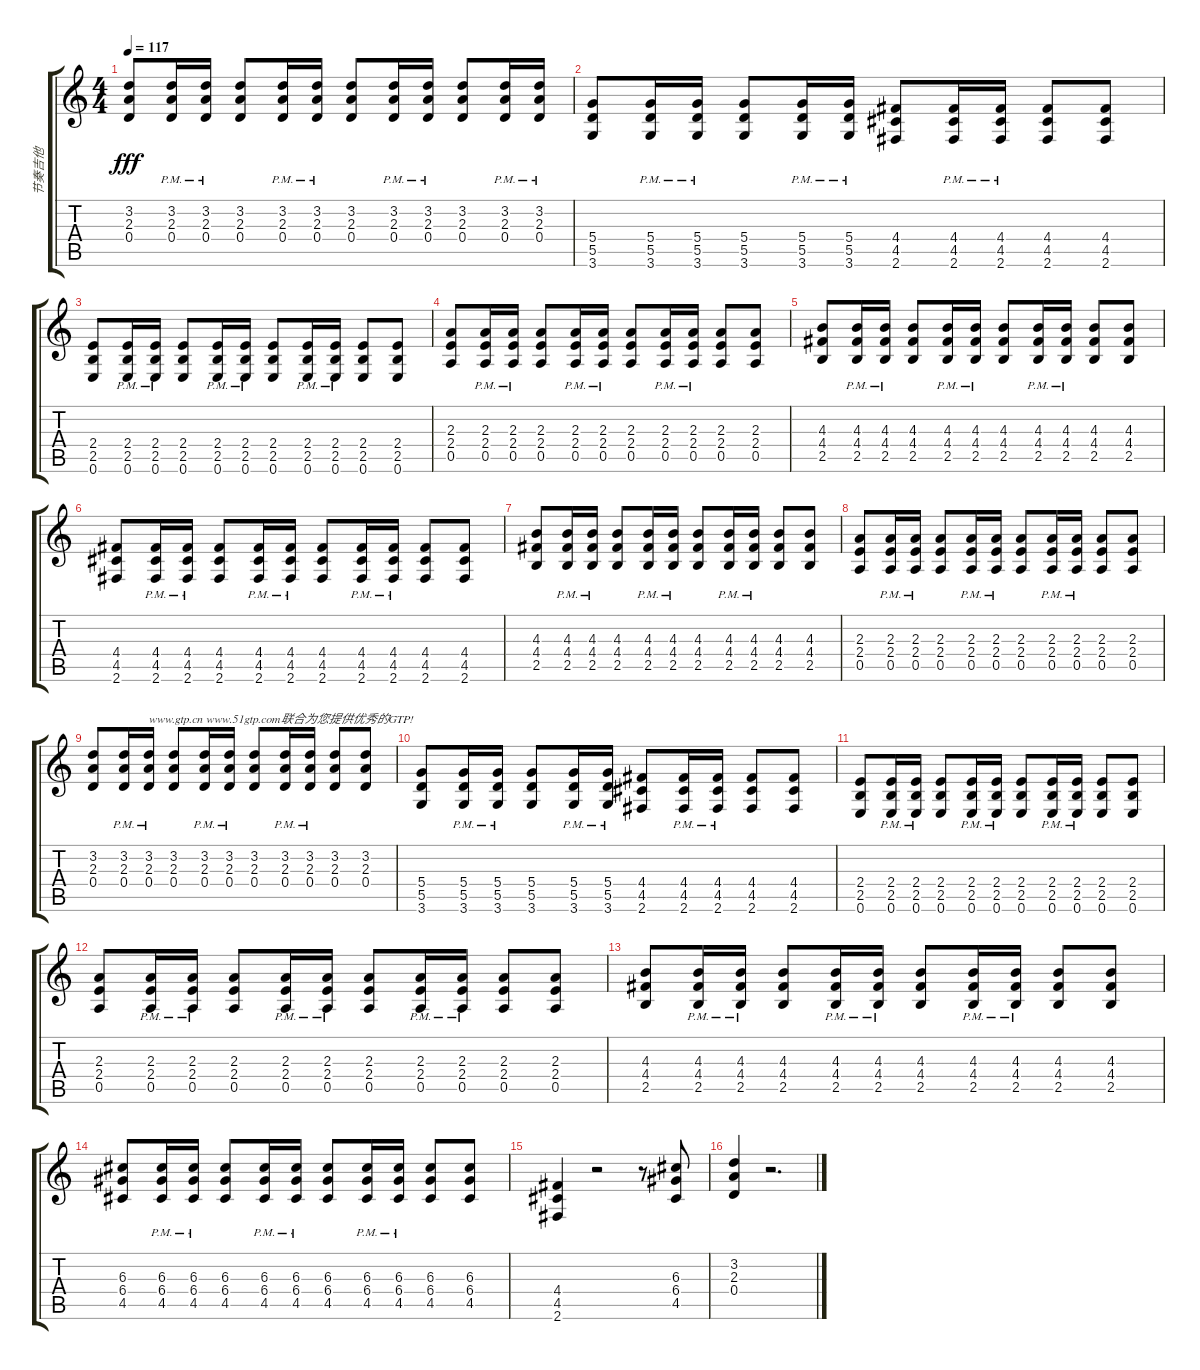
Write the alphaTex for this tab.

\track ("节奏吉他" "节奏吉他") {instrument distortionguitar}
\staff {score tabs}
\tuning (E4 B3 G3 D3 A2 E2) {hide}
\ts (4 4)
\tempo 117
\clef g2
\ks c
(3.2 2.3 0.4).8{dy fff} (3.2{pm} 2.3{pm} 0.4{pm}).16 (3.2{pm} 2.3{pm} 0.4{pm}).16 (3.2 2.3 0.4).8 (3.2{pm} 2.3{pm} 0.4{pm}).16 (3.2{pm} 2.3{pm} 0.4{pm}).16 (3.2 2.3 0.4).8 (3.2{pm} 2.3{pm} 0.4{pm}).16 (3.2{pm} 2.3{pm} 0.4{pm}).16 (3.2 2.3 0.4).8 (3.2{pm} 2.3{pm} 0.4{pm}).16 (3.2{pm} 2.3{pm} 0.4{pm}).16 |
(5.4 5.5 3.6).8 (5.4{pm} 5.5{pm} 3.6{pm}).16 (5.4{pm} 5.5{pm} 3.6{pm}).16 (5.4 5.5 3.6).8 (5.4{pm} 5.5{pm} 3.6{pm}).16 (5.4{pm} 5.5{pm} 3.6{pm}).16 (4.4 4.5 2.6).8 (4.4{pm} 4.5{pm} 2.6{pm}).16 (4.4{pm} 4.5{pm} 2.6{pm}).16 (4.4 4.5 2.6).8 (4.4 4.5 2.6).8 |
(2.4 2.5 0.6).8 (2.4{pm} 2.5{pm} 0.6{pm}).16 (2.4{pm} 2.5{pm} 0.6{pm}).16 (2.4 2.5 0.6).8 (2.4{pm} 2.5{pm} 0.6{pm}).16 (2.4{pm} 2.5{pm} 0.6{pm}).16 (2.4 2.5 0.6).8 (2.4{pm} 2.5{pm} 0.6{pm}).16 (2.4{pm} 2.5{pm} 0.6{pm}).16 (2.4 2.5 0.6).8 (2.4 2.5 0.6).8 |
(2.3 2.4 0.5).8 (2.3{pm} 2.4{pm} 0.5{pm}).16 (2.3{pm} 2.4{pm} 0.5{pm}).16 (2.3 2.4 0.5).8 (2.3{pm} 2.4{pm} 0.5{pm}).16 (2.3{pm} 2.4{pm} 0.5{pm}).16 (2.3 2.4 0.5).8 (2.3{pm} 2.4{pm} 0.5{pm}).16 (2.3{pm} 2.4{pm} 0.5{pm}).16 (2.3 2.4 0.5).8 (2.3 2.4 0.5).8 |
(4.3 4.4 2.5).8 (4.3{pm} 4.4{pm} 2.5{pm}).16 (4.3{pm} 4.4{pm} 2.5{pm}).16 (4.3 4.4 2.5).8 (4.3{pm} 4.4{pm} 2.5{pm}).16 (4.3{pm} 4.4{pm} 2.5{pm}).16 (4.3 4.4 2.5).8 (4.3{pm} 4.4{pm} 2.5{pm}).16 (4.3{pm} 4.4{pm} 2.5{pm}).16 (4.3 4.4 2.5).8 (4.3 4.4 2.5).8 |
(4.4 4.5 2.6).8 (4.4{pm} 4.5{pm} 2.6{pm}).16 (4.4{pm} 4.5{pm} 2.6{pm}).16 (4.4 4.5 2.6).8 (4.4{pm} 4.5{pm} 2.6{pm}).16 (4.4{pm} 4.5{pm} 2.6{pm}).16 (4.4 4.5 2.6).8 (4.4{pm} 4.5{pm} 2.6{pm}).16 (4.4{pm} 4.5{pm} 2.6{pm}).16 (4.4 4.5 2.6).8 (4.4 4.5 2.6).8 |
(4.3 4.4 2.5).8 (4.3{pm} 4.4{pm} 2.5{pm}).16 (4.3{pm} 4.4{pm} 2.5{pm}).16 (4.3 4.4 2.5).8 (4.3{pm} 4.4{pm} 2.5{pm}).16 (4.3{pm} 4.4{pm} 2.5{pm}).16 (4.3 4.4 2.5).8 (4.3{pm} 4.4{pm} 2.5{pm}).16 (4.3{pm} 4.4{pm} 2.5{pm}).16 (4.3 4.4 2.5).8 (4.3 4.4 2.5).8 |
(2.3 2.4 0.5).8 (2.3{pm} 2.4{pm} 0.5{pm}).16 (2.3{pm} 2.4{pm} 0.5{pm}).16 (2.3 2.4 0.5).8 (2.3{pm} 2.4{pm} 0.5{pm}).16 (2.3{pm} 2.4{pm} 0.5{pm}).16 (2.3 2.4 0.5).8 (2.3{pm} 2.4{pm} 0.5{pm}).16 (2.3{pm} 2.4{pm} 0.5{pm}).16 (2.3 2.4 0.5).8 (2.3 2.4 0.5).8 |
(3.2 2.3 0.4).8 (3.2{pm} 2.3{pm} 0.4{pm}).16 (3.2{pm} 2.3{pm} 0.4{pm}).16{txt "www.gtp.cn www.51gtp.com联合为您提供优秀的GTP!"} (3.2 2.3 0.4).8 (3.2{pm} 2.3{pm} 0.4{pm}).16 (3.2{pm} 2.3{pm} 0.4{pm}).16 (3.2 2.3 0.4).8 (3.2{pm} 2.3{pm} 0.4{pm}).16 (3.2{pm} 2.3{pm} 0.4{pm}).16 (3.2 2.3 0.4).8 (3.2 2.3 0.4).8 |
(5.4 5.5 3.6).8 (5.4{pm} 5.5{pm} 3.6{pm}).16 (5.4{pm} 5.5{pm} 3.6{pm}).16 (5.4 5.5 3.6).8 (5.4{pm} 5.5{pm} 3.6{pm}).16 (5.4{pm} 5.5{pm} 3.6{pm}).16 (4.4 4.5 2.6).8 (4.4{pm} 4.5{pm} 2.6{pm}).16 (4.4{pm} 4.5{pm} 2.6{pm}).16 (4.4 4.5 2.6).8 (4.4 4.5 2.6).8 |
(2.4 2.5 0.6).8 (2.4{pm} 2.5{pm} 0.6{pm}).16 (2.4{pm} 2.5{pm} 0.6{pm}).16 (2.4 2.5 0.6).8 (2.4{pm} 2.5{pm} 0.6{pm}).16 (2.4{pm} 2.5{pm} 0.6{pm}).16 (2.4 2.5 0.6).8 (2.4{pm} 2.5{pm} 0.6{pm}).16 (2.4{pm} 2.5{pm} 0.6{pm}).16 (2.4 2.5 0.6).8 (2.4 2.5 0.6).8 |
(2.3 2.4 0.5).8 (2.3{pm} 2.4{pm} 0.5{pm}).16 (2.3{pm} 2.4{pm} 0.5{pm}).16 (2.3 2.4 0.5).8 (2.3{pm} 2.4{pm} 0.5{pm}).16 (2.3{pm} 2.4{pm} 0.5{pm}).16 (2.3 2.4 0.5).8 (2.3{pm} 2.4{pm} 0.5{pm}).16 (2.3{pm} 2.4{pm} 0.5{pm}).16 (2.3 2.4 0.5).8 (2.3 2.4 0.5).8 |
(4.3 4.4 2.5).8 (4.3{pm} 4.4{pm} 2.5{pm}).16 (4.3{pm} 4.4{pm} 2.5{pm}).16 (4.3 4.4 2.5).8 (4.3{pm} 4.4{pm} 2.5{pm}).16 (4.3{pm} 4.4{pm} 2.5{pm}).16 (4.3 4.4 2.5).8 (4.3{pm} 4.4{pm} 2.5{pm}).16 (4.3{pm} 4.4{pm} 2.5{pm}).16 (4.3 4.4 2.5).8 (4.3 4.4 2.5).8 |
(6.3 6.4 4.5).8 (6.3{pm} 6.4{pm} 4.5{pm}).16 (6.3{pm} 6.4{pm} 4.5{pm}).16 (6.3 6.4 4.5).8 (6.3{pm} 6.4{pm} 4.5{pm}).16 (6.3{pm} 6.4{pm} 4.5{pm}).16 (6.3 6.4 4.5).8 (6.3{pm} 6.4{pm} 4.5{pm}).16 (6.3{pm} 6.4{pm} 4.5{pm}).16 (6.3 6.4 4.5).8 (6.3 6.4 4.5).8 |
(4.4 4.5 2.6).4 r.2 r.8 (6.3 6.4 4.5).8 |
(3.2 2.3 0.4).4 r.2{d}
